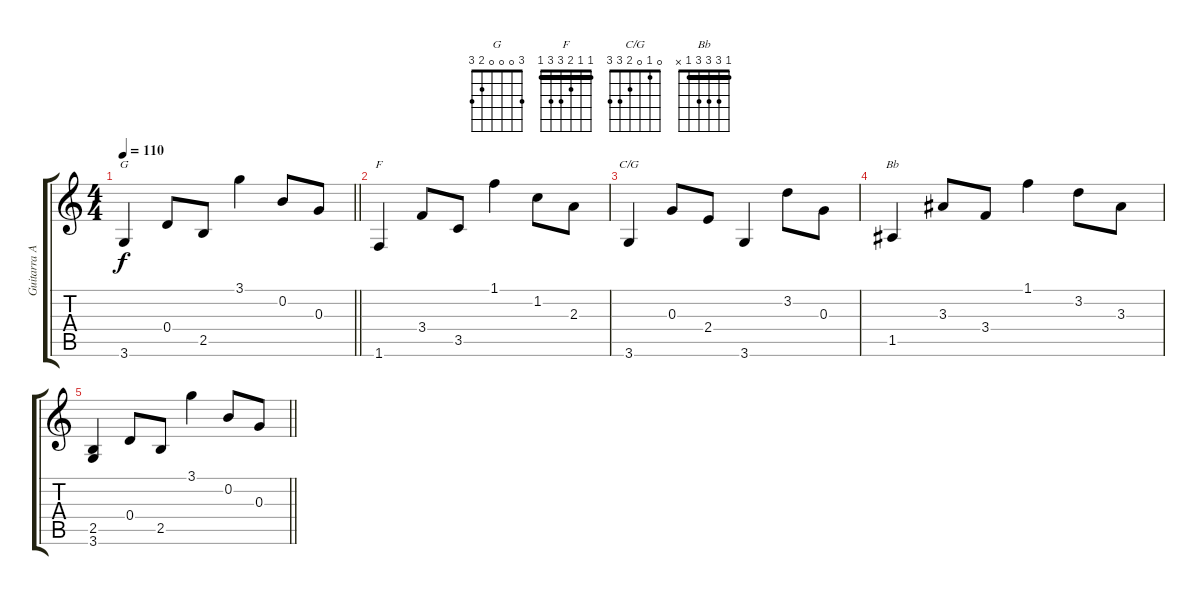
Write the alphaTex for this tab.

\track ("Guitarra Ac. 2" "Guitarra A") {instrument acousticguitarsteel}
\staff {score tabs}
\tuning (E4 B3 G3 D3 A2 E2) {hide}
\chord ("G" 3 0 0 0 2 3)
\chord ("F" 1 1 2 3 3 1) {barre 1}
\chord ("C/G" 0 1 0 2 3 3)
\chord ("Bb" 1 3 3 3 1 x) {barre 1}
\ts (4 4)
\tempo 110
\clef g2
\barLineRight lightlight
\ks c
3.6.4{ch "G" dy f} 0.4.8 2.5.8 3.1.4 0.2.8 0.3.8 |
1.6.4{ch "F"} 3.4.8 3.5.8 1.1.4 1.2.8 2.3.8 |
3.6.4{ch "C/G"} 0.3.8 2.4.8 3.6.4 3.2.8 0.3.8 |
1.5.4{ch "Bb"} 3.3.8 3.4.8 1.1.4 3.2.8 3.3.8 |
\barLineRight lightlight
(2.5 3.6).4 0.4.8 2.5.8 3.1.4 0.2.8 0.3.8
